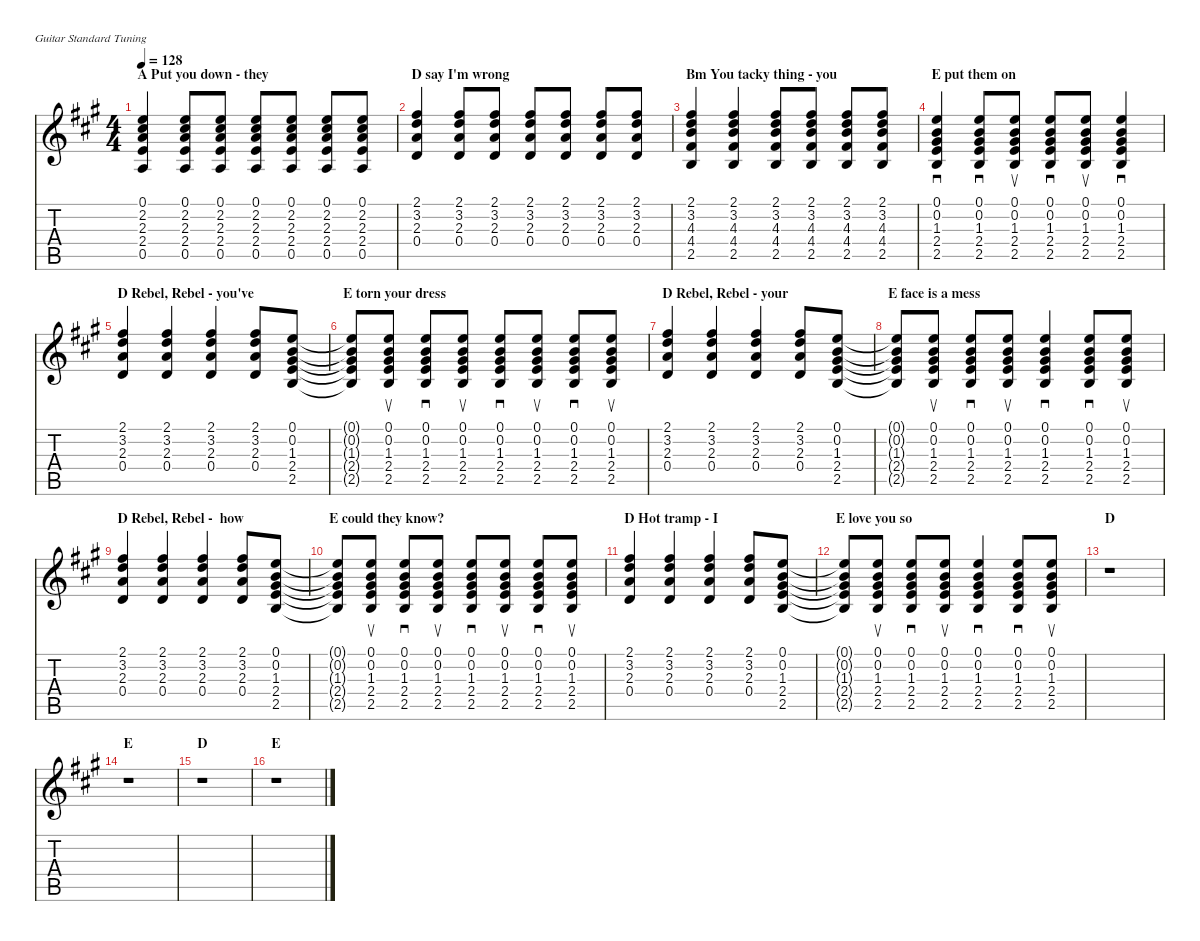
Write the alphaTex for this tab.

\hideDynamics
\bracketExtendMode nobrackets
\singleTrackTrackNamePolicy hidden
\multiTrackTrackNamePolicy hidden
\firstSystemTrackNameMode fullname
\firstSystemTrackNameOrientation horizontal
\otherSystemsTrackNameOrientation horizontal
\track ("Steel Guitar" "S-Gt") {instrument acousticguitarsteel}
\staff {score tabs}
\tuning (E4 B3 G3 D3 A2 E2)
\ts (4 4)
\section ("" "A Put you down - they")
\tempo 128
\clef g2
\ks a
(0.1{acc forcenatural} 2.2{acc #} 2.3{acc forcenatural} 2.4{acc forcenatural} 0.5{acc forcenatural}).4{dy f beam Up} (0.1{acc forcenatural} 2.2{acc #} 2.3{acc forcenatural} 2.4{acc forcenatural} 0.5{acc forcenatural}).8{beam Up} (0.1{acc forcenatural} 2.2{acc #} 2.3{acc forcenatural} 2.4{acc forcenatural} 0.5{acc forcenatural}).8{beam Up} (0.1{acc forcenatural} 2.2{acc #} 2.3{acc forcenatural} 2.4{acc forcenatural} 0.5{acc forcenatural}).8{beam Up} (0.1{acc forcenatural} 2.2{acc #} 2.3{acc forcenatural} 2.4{acc forcenatural} 0.5{acc forcenatural}).8{beam Up} (0.1{acc forcenatural} 2.2{acc #} 2.3{acc forcenatural} 2.4{acc forcenatural} 0.5{acc forcenatural}).8{beam Up} (0.1{acc forcenatural} 2.2{acc #} 2.3{acc forcenatural} 2.4{acc forcenatural} 0.5{acc forcenatural}).8{beam Up} |
\section ("" "D say I'm wrong")
(2.1{acc #} 3.2{acc forcenatural} 2.3{acc forcenatural} 0.4{acc forcenatural}).4{beam Up} (2.1{acc #} 3.2{acc forcenatural} 2.3{acc forcenatural} 0.4{acc forcenatural}).8{beam Up} (2.1{acc #} 3.2{acc forcenatural} 2.3{acc forcenatural} 0.4{acc forcenatural}).8{beam Up} (2.1{acc #} 3.2{acc forcenatural} 2.3{acc forcenatural} 0.4{acc forcenatural}).8{beam Up} (2.1{acc #} 3.2{acc forcenatural} 2.3{acc forcenatural} 0.4{acc forcenatural}).8{beam Up} (2.1{acc #} 3.2{acc forcenatural} 2.3{acc forcenatural} 0.4{acc forcenatural}).8{beam Up} (2.1{acc #} 3.2{acc forcenatural} 2.3{acc forcenatural} 0.4{acc forcenatural}).8{beam Up} |
\section ("" "Bm You tacky thing - you")
(2.1{acc #} 3.2{acc forcenatural} 4.3{acc forcenatural} 4.4{acc #} 2.5{acc forcenatural}).4{beam Up} (2.1{acc #} 3.2{acc forcenatural} 4.3{acc forcenatural} 4.4{acc #} 2.5{acc forcenatural}).4{beam Up} (2.1{acc #} 3.2{acc forcenatural} 4.3{acc forcenatural} 4.4{acc #} 2.5{acc forcenatural}).8{beam Up} (2.1{acc #} 3.2{acc forcenatural} 4.3{acc forcenatural} 4.4{acc #} 2.5{acc forcenatural}).8{beam Up} (2.1{acc #} 3.2{acc forcenatural} 4.3{acc forcenatural} 4.4{acc #} 2.5{acc forcenatural}).8{beam Up} (2.1{acc #} 3.2{acc forcenatural} 4.3{acc forcenatural} 4.4{acc #} 2.5{acc forcenatural}).8{beam Up} |
\section ("" "E put them on")
(0.1{acc forcenatural} 0.2{acc forcenatural} 1.3{acc #} 2.4{acc forcenatural} 2.5{acc forcenatural}).4{sd beam Up} (0.1{acc forcenatural} 0.2{acc forcenatural} 1.3{acc #} 2.4{acc forcenatural} 2.5{acc forcenatural}).8{sd beam Up} (0.1{acc forcenatural} 0.2{acc forcenatural} 1.3{acc #} 2.4{acc forcenatural} 2.5{acc forcenatural}).8{su beam Up} (0.1{acc forcenatural} 0.2{acc forcenatural} 1.3{acc #} 2.4{acc forcenatural} 2.5{acc forcenatural}).8{sd beam Up} (0.1{acc forcenatural} 0.2{acc forcenatural} 1.3{acc #} 2.4{acc forcenatural} 2.5{acc forcenatural}).8{su beam Up} (0.1{acc forcenatural} 0.2{acc forcenatural} 1.3{acc #} 2.4{acc forcenatural} 2.5{acc forcenatural}).4{sd beam Up} |
\section ("" "D Rebel, Rebel - you've")
(2.1{acc #} 3.2{acc forcenatural} 2.3{acc forcenatural} 0.4{acc forcenatural}).4{beam Up} (2.1{acc #} 3.2{acc forcenatural} 2.3{acc forcenatural} 0.4{acc forcenatural}).4{beam Up} (2.1{acc #} 3.2{acc forcenatural} 2.3{acc forcenatural} 0.4{acc forcenatural}).4{beam Up} (2.1{acc #} 3.2{acc forcenatural} 2.3{acc forcenatural} 0.4{acc forcenatural}).8{beam Up} (0.1{acc forcenatural} 0.2{acc forcenatural} 1.3{acc #} 2.4{acc forcenatural} 2.5{acc forcenatural}).8{beam Up} |
\section ("" "E torn your dress")
(2.5{t acc forcenatural} 2.4{t acc forcenatural} 1.3{t acc #} 0.2{t acc forcenatural} 0.1{t acc forcenatural}).8{beam Up} (0.1{acc forcenatural} 0.2{acc forcenatural} 1.3{acc #} 2.4{acc forcenatural} 2.5{acc forcenatural}).8{su beam Up} (0.1{acc forcenatural} 0.2{acc forcenatural} 1.3{acc #} 2.4{acc forcenatural} 2.5{acc forcenatural}).8{sd beam Up} (0.1{acc forcenatural} 0.2{acc forcenatural} 1.3{acc #} 2.4{acc forcenatural} 2.5{acc forcenatural}).8{su beam Up} (0.1{acc forcenatural} 0.2{acc forcenatural} 1.3{acc #} 2.4{acc forcenatural} 2.5{acc forcenatural}).8{sd beam Up} (0.1{acc forcenatural} 0.2{acc forcenatural} 1.3{acc #} 2.4{acc forcenatural} 2.5{acc forcenatural}).8{su beam Up} (0.1{acc forcenatural} 0.2{acc forcenatural} 1.3{acc #} 2.4{acc forcenatural} 2.5{acc forcenatural}).8{sd beam Up} (0.1{acc forcenatural} 0.2{acc forcenatural} 1.3{acc #} 2.4{acc forcenatural} 2.5{acc forcenatural}).8{su beam Up} |
\section ("" "D Rebel, Rebel - your")
(2.1{acc #} 3.2{acc forcenatural} 2.3{acc forcenatural} 0.4{acc forcenatural}).4{beam Up} (2.1{acc #} 3.2{acc forcenatural} 2.3{acc forcenatural} 0.4{acc forcenatural}).4{beam Up} (2.1{acc #} 3.2{acc forcenatural} 2.3{acc forcenatural} 0.4{acc forcenatural}).4{beam Up} (2.1{acc #} 3.2{acc forcenatural} 2.3{acc forcenatural} 0.4{acc forcenatural}).8{beam Up} (0.1{acc forcenatural} 0.2{acc forcenatural} 1.3{acc #} 2.4{acc forcenatural} 2.5{acc forcenatural}).8{beam Up} |
\section ("" "E face is a mess")
(2.5{t acc forcenatural} 2.4{t acc forcenatural} 1.3{t acc #} 0.2{t acc forcenatural} 0.1{t acc forcenatural}).8{beam Up} (0.1{acc forcenatural} 0.2{acc forcenatural} 1.3{acc #} 2.4{acc forcenatural} 2.5{acc forcenatural}).8{su beam Up} (0.1{acc forcenatural} 0.2{acc forcenatural} 1.3{acc #} 2.4{acc forcenatural} 2.5{acc forcenatural}).8{sd beam Up} (0.1{acc forcenatural} 0.2{acc forcenatural} 1.3{acc #} 2.4{acc forcenatural} 2.5{acc forcenatural}).8{su beam Up} (0.1{acc forcenatural} 0.2{acc forcenatural} 1.3{acc #} 2.4{acc forcenatural} 2.5{acc forcenatural}).4{sd beam Up} (0.1{acc forcenatural} 0.2{acc forcenatural} 1.3{acc #} 2.4{acc forcenatural} 2.5{acc forcenatural}).8{sd beam Up} (0.1{acc forcenatural} 0.2{acc forcenatural} 1.3{acc #} 2.4{acc forcenatural} 2.5{acc forcenatural}).8{su beam Up} |
\section ("" "D Rebel, Rebel -  how")
(2.1{acc #} 3.2{acc forcenatural} 2.3{acc forcenatural} 0.4{acc forcenatural}).4{beam Up} (2.1{acc #} 3.2{acc forcenatural} 2.3{acc forcenatural} 0.4{acc forcenatural}).4{beam Up} (2.1{acc #} 3.2{acc forcenatural} 2.3{acc forcenatural} 0.4{acc forcenatural}).4{beam Up} (2.1{acc #} 3.2{acc forcenatural} 2.3{acc forcenatural} 0.4{acc forcenatural}).8{beam Up} (0.1{acc forcenatural} 0.2{acc forcenatural} 1.3{acc #} 2.4{acc forcenatural} 2.5{acc forcenatural}).8{beam Up} |
\section ("" "E could they know?")
(2.5{t acc forcenatural} 2.4{t acc forcenatural} 1.3{t acc #} 0.2{t acc forcenatural} 0.1{t acc forcenatural}).8{beam Up} (0.1{acc forcenatural} 0.2{acc forcenatural} 1.3{acc #} 2.4{acc forcenatural} 2.5{acc forcenatural}).8{su beam Up} (0.1{acc forcenatural} 0.2{acc forcenatural} 1.3{acc #} 2.4{acc forcenatural} 2.5{acc forcenatural}).8{sd beam Up} (0.1{acc forcenatural} 0.2{acc forcenatural} 1.3{acc #} 2.4{acc forcenatural} 2.5{acc forcenatural}).8{su beam Up} (0.1{acc forcenatural} 0.2{acc forcenatural} 1.3{acc #} 2.4{acc forcenatural} 2.5{acc forcenatural}).8{sd beam Up} (0.1{acc forcenatural} 0.2{acc forcenatural} 1.3{acc #} 2.4{acc forcenatural} 2.5{acc forcenatural}).8{su beam Up} (0.1{acc forcenatural} 0.2{acc forcenatural} 1.3{acc #} 2.4{acc forcenatural} 2.5{acc forcenatural}).8{sd beam Up} (0.1{acc forcenatural} 0.2{acc forcenatural} 1.3{acc #} 2.4{acc forcenatural} 2.5{acc forcenatural}).8{su beam Up} |
\section ("" "D Hot tramp - I ")
(2.1{acc #} 3.2{acc forcenatural} 2.3{acc forcenatural} 0.4{acc forcenatural}).4{beam Up} (2.1{acc #} 3.2{acc forcenatural} 2.3{acc forcenatural} 0.4{acc forcenatural}).4{beam Up} (2.1{acc #} 3.2{acc forcenatural} 2.3{acc forcenatural} 0.4{acc forcenatural}).4{beam Up} (2.1{acc #} 3.2{acc forcenatural} 2.3{acc forcenatural} 0.4{acc forcenatural}).8{beam Up} (0.1{acc forcenatural} 0.2{acc forcenatural} 1.3{acc #} 2.4{acc forcenatural} 2.5{acc forcenatural}).8{beam Up} |
\section ("" "E love you so")
(2.5{t acc forcenatural} 2.4{t acc forcenatural} 1.3{t acc #} 0.2{t acc forcenatural} 0.1{t acc forcenatural}).8{beam Up} (0.1{acc forcenatural} 0.2{acc forcenatural} 1.3{acc #} 2.4{acc forcenatural} 2.5{acc forcenatural}).8{su beam Up} (0.1{acc forcenatural} 0.2{acc forcenatural} 1.3{acc #} 2.4{acc forcenatural} 2.5{acc forcenatural}).8{sd beam Up} (0.1{acc forcenatural} 0.2{acc forcenatural} 1.3{acc #} 2.4{acc forcenatural} 2.5{acc forcenatural}).8{su beam Up} (0.1{acc forcenatural} 0.2{acc forcenatural} 1.3{acc #} 2.4{acc forcenatural} 2.5{acc forcenatural}).4{sd beam Up} (0.1{acc forcenatural} 0.2{acc forcenatural} 1.3{acc #} 2.4{acc forcenatural} 2.5{acc forcenatural}).8{sd beam Up} (0.1{acc forcenatural} 0.2{acc forcenatural} 1.3{acc #} 2.4{acc forcenatural} 2.5{acc forcenatural}).8{su beam Up} |
\section ("" "D")
r.1{beam Down} |
\section ("" "E")
r.1{beam Down} |
\section ("" "D")
r.1{beam Down} |
\section ("" "E")
r.1{beam Down}
